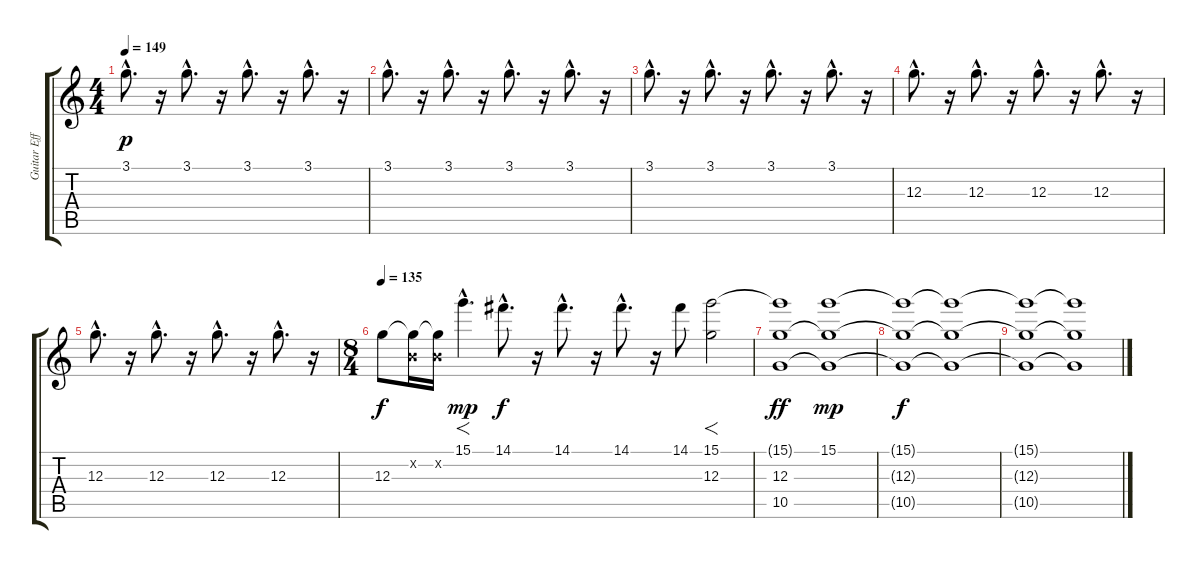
\track ("Guitar Effect" "Guitar Eff") {instrument overdrivenguitar}
\staff {score tabs}
\tuning (E4 B3 G3 D3 A2 E2) {hide}
\ts (4 4)
\tempo 149
\clef g2
\ks c
3.1{hac}.8{d dy p} r.16 3.1{hac}.8{d} r.16 3.1{hac}.8{d} r.16 3.1{hac}.8{d} r.16 |
3.1{hac}.8{d} r.16 3.1{hac}.8{d} r.16 3.1{hac}.8{d} r.16 3.1{hac}.8{d} r.16 |
3.1{hac}.8{d} r.16 3.1{hac}.8{d} r.16 3.1{hac}.8{d} r.16 3.1{hac}.8{d} r.16 |
12.3{hac}.8{d volume 16} r.16 12.3{hac}.8{d} r.16 12.3{hac}.8{d} r.16 12.3{hac}.8{d} r.16 |
12.3{hac}.8{d} r.16 12.3{hac}.8{d} r.16 12.3{hac}.8{d} r.16 12.3{hac}.8{d} r.16 |
\ts (8 4)
\tempo 135
12.3.8{dy f} (0.2{x} 12.3{t}).16 (0.2{x} 12.3{t}).16 15.1{hac}.4{f d dy mp} 14.1{hac}.8{d dy f} r.16 14.1{hac}.8{d} r.16 14.1{hac}.8{d} r.16 14.1.8 (15.1 12.3).2{f} |
(15.1{t} 12.3 10.5).1{dy ff} (15.1 12.3{t} 10.5{t}).1{dy mp} |
(15.1{t} 12.3{t} 10.5{t}).1{dy f volume 0} (15.1{t} 12.3{t} 10.5{t}).1 |
(15.1{t} 12.3{t} 10.5{t}).1 (15.1{t} 12.3{t} 10.5{t}).1
